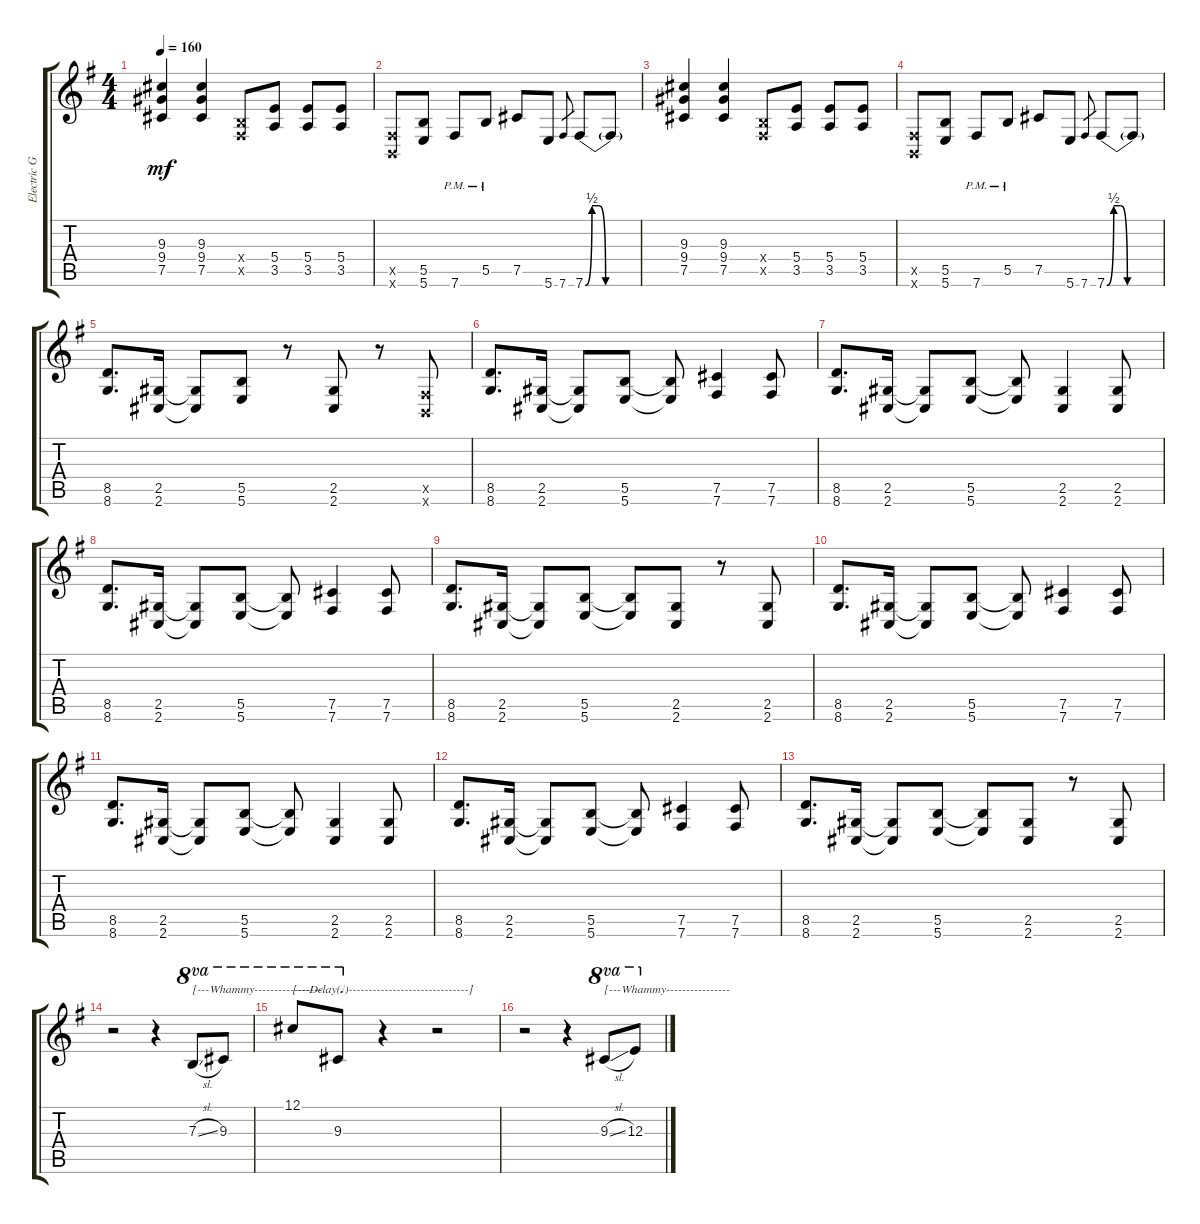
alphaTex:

\track ("Electric Guitar II <麗>" "Electric G") {instrument distortionguitar}
\staff {score tabs}
\tuning (Db4 Ab3 E3 B2 Gb2 B1) {hide}
\ts (4 4)
\tempo 160
\clef g2
\ks g
(9.3 9.4 7.5).4{dy mf} (9.3 9.4 7.5).4 (0.4{x} 0.5{x}).8 (5.4 3.5).8 (5.4 3.5).8 (5.4 3.5).8 |
(0.5{x} 0.6{x}).8 (5.5 5.6).8 7.6{pm}.8 5.5{pm}.8 7.5.8 5.6.8 7.6.8{gr} 7.6{be (custom 0 0 15 2 30 2 45 0 60 0)}.8 7.6{be (hold 0 0 60 0) t}.8 |
(9.3 9.4 7.5).4 (9.3 9.4 7.5).4 (0.4{x} 0.5{x}).8 (5.4 3.5).8 (5.4 3.5).8 (5.4 3.5).8 |
(0.5{x} 0.6{x}).8 (5.5 5.6).8 7.6{pm}.8 5.5{pm}.8 7.5.8 5.6.8 7.6.8{gr} 7.6{be (custom 0 0 15 2 30 2 45 0 60 0)}.8 7.6{be (hold 0 0 60 0) t}.8 |
(8.5 8.6).8{d} (2.5 2.6).16 (2.5{t} 2.6{t}).8 (5.5 5.6).8 r.8 (2.5 2.6).8 r.8 (0.5{x} 0.6{x}).8 |
\section ("" "")
(8.5 8.6).8{d} (2.5 2.6).16 (2.5{t} 2.6{t}).8 (5.5 5.6).8 (5.5{t} 5.6{t}).8 (7.5 7.6).4 (7.5 7.6).8 |
(8.5 8.6).8{d} (2.5 2.6).16 (2.5{t} 2.6{t}).8 (5.5 5.6).8 (5.5{t} 5.6{t}).8 (2.5 2.6).4 (2.5 2.6).8 |
(8.5 8.6).8{d} (2.5 2.6).16 (2.5{t} 2.6{t}).8 (5.5 5.6).8 (5.5{t} 5.6{t}).8 (7.5 7.6).4 (7.5 7.6).8 |
(8.5 8.6).8{d} (2.5 2.6).16 (2.5{t} 2.6{t}).8 (5.5 5.6).8 (5.5{t} 5.6{t}).8 (2.5 2.6).8 r.8 (2.5 2.6).8 |
(8.5 8.6).8{d} (2.5 2.6).16 (2.5{t} 2.6{t}).8 (5.5 5.6).8 (5.5{t} 5.6{t}).8 (7.5 7.6).4 (7.5 7.6).8 |
(8.5 8.6).8{d} (2.5 2.6).16 (2.5{t} 2.6{t}).8 (5.5 5.6).8 (5.5{t} 5.6{t}).8 (2.5 2.6).4 (2.5 2.6).8 |
(8.5 8.6).8{d} (2.5 2.6).16 (2.5{t} 2.6{t}).8 (5.5 5.6).8 (5.5{t} 5.6{t}).8 (7.5 7.6).4 (7.5 7.6).8 |
(8.5 8.6).8{d} (2.5 2.6).16 (2.5{t} 2.6{t}).8 (5.5 5.6).8 (5.5{t} 5.6{t}).8 (2.5 2.6).8 r.8 (2.5 2.6).8 |
\section ("" "")
r.2 r.4 7.3{sl}.8{ot 8va txt "[---Whammy-----------------"} 9.3.8{ot 8va} |
12.1.8{ot 8va txt "[---Delay(♩)------------------------------]"} 9.3.8{ot 8va} r.4 r.2 |
r.2 r.4 9.3{sl}.8{ot 8va txt "[---Whammy----------------"} 12.3.8{ot 8va}
